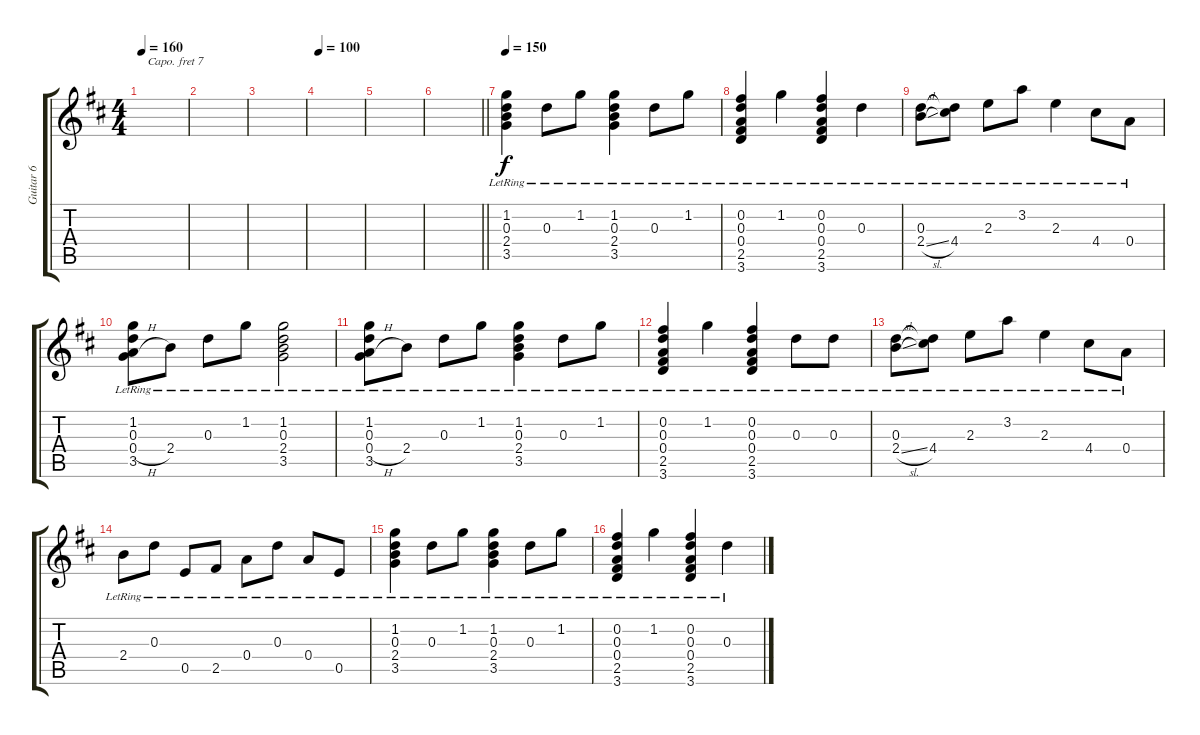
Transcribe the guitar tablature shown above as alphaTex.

\track ("Guitar 6" "Guitar 6") {instrument acousticguitarsteel}
\staff {score tabs}
\capo 7
\tuning (E4 B3 G3 D3 A2 E2) {hide}
\ts (4 4)
\tempo 160
\clef g2
\ks d
|
|
|
\tempo 100
|
|
\barLineRight lightlight
|
\tempo 150
(1.2{lr} 0.3{lr} 2.4{lr} 3.5{lr}).4 0.3{lr}.8 1.2{lr}.8 (1.2{lr} 0.3{lr} 2.4{lr} 3.5{lr}).4 0.3{lr}.8 1.2{lr}.8 |
(0.2{lr} 0.3{lr} 0.4{lr} 2.5{lr} 3.6{lr}).4 1.2{lr}.4 (0.2{lr} 0.3{lr} 0.4{lr} 2.5{lr} 3.6{lr}).4 0.3{lr}.4 |
(0.3{lr} 2.4{sl lr}).8 (0.3{t} 4.4{lr}).8 2.3{lr}.8 3.2{lr}.8 2.3{lr}.4 4.4{lr}.8 0.4{lr}.8 |
(1.2{lr} 0.3{lr} 0.4{h lr} 3.5{lr}).8 2.4{lr}.8 0.3{lr}.8 1.2{lr}.8 (1.2{lr} 0.3{lr} 2.4{lr} 3.5{lr}).2 |
(1.2{lr} 0.3{lr} 0.4{h lr} 3.5{lr}).8 2.4{lr}.8 0.3{lr}.8 1.2{lr}.8 (1.2{lr} 0.3{lr} 2.4{lr} 3.5{lr}).4 0.3{lr}.8 1.2{lr}.8 |
(0.2{lr} 0.3{lr} 0.4{lr} 2.5{lr} 3.6{lr}).4 1.2{lr}.4 (0.2{lr} 0.3{lr} 0.4{lr} 2.5{lr} 3.6{lr}).4 0.3{lr}.8 0.3{lr}.8 |
(0.3{lr} 2.4{sl lr}).8 (0.3{t} 4.4{lr}).8 2.3{lr}.8 3.2{lr}.8 2.3{lr}.4 4.4{lr}.8 0.4{lr}.8 |
2.4{lr}.8 0.3{lr}.8 0.5{lr}.8 2.5{lr}.8 0.4{lr}.8 0.3{lr}.8 0.4{lr}.8 0.5{lr}.8 |
(1.2{lr} 0.3{lr} 2.4{lr} 3.5{lr}).4 0.3{lr}.8 1.2{lr}.8 (1.2{lr} 0.3{lr} 2.4{lr} 3.5{lr}).4 0.3{lr}.8 1.2{lr}.8 |
(0.2{lr} 0.3{lr} 0.4{lr} 2.5{lr} 3.6{lr}).4 1.2{lr}.4 (0.2{lr} 0.3{lr} 0.4{lr} 2.5{lr} 3.6{lr}).4 0.3{lr}.4
